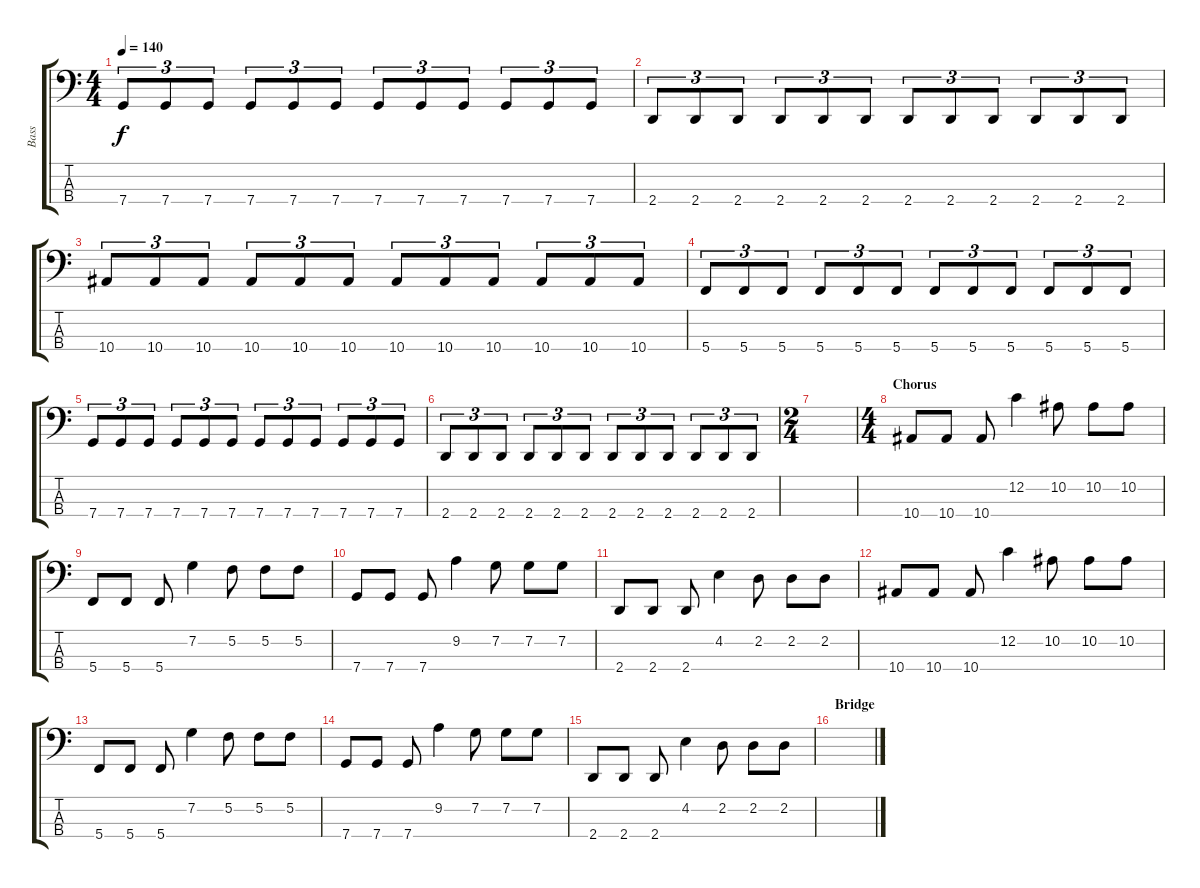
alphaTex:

\track ("Bass" "Bass") {instrument electricbasspick}
\staff {score tabs}
\tuning (F2 C2 G1 C1) {hide}
\ts (4 4)
\tempo 140
\clef f4
\ks c
7.4.8{tu (3 2) dy f} 7.4.8{tu (3 2)} 7.4.8{tu (3 2)} 7.4.8{tu (3 2)} 7.4.8{tu (3 2)} 7.4.8{tu (3 2)} 7.4.8{tu (3 2)} 7.4.8{tu (3 2)} 7.4.8{tu (3 2)} 7.4.8{tu (3 2)} 7.4.8{tu (3 2)} 7.4.8{tu (3 2)} |
2.4.8{tu (3 2)} 2.4.8{tu (3 2)} 2.4.8{tu (3 2)} 2.4.8{tu (3 2)} 2.4.8{tu (3 2)} 2.4.8{tu (3 2)} 2.4.8{tu (3 2)} 2.4.8{tu (3 2)} 2.4.8{tu (3 2)} 2.4.8{tu (3 2)} 2.4.8{tu (3 2)} 2.4.8{tu (3 2)} |
10.4.8{tu (3 2)} 10.4.8{tu (3 2)} 10.4.8{tu (3 2)} 10.4.8{tu (3 2)} 10.4.8{tu (3 2)} 10.4.8{tu (3 2)} 10.4.8{tu (3 2)} 10.4.8{tu (3 2)} 10.4.8{tu (3 2)} 10.4.8{tu (3 2)} 10.4.8{tu (3 2)} 10.4.8{tu (3 2)} |
5.4.8{tu (3 2)} 5.4.8{tu (3 2)} 5.4.8{tu (3 2)} 5.4.8{tu (3 2)} 5.4.8{tu (3 2)} 5.4.8{tu (3 2)} 5.4.8{tu (3 2)} 5.4.8{tu (3 2)} 5.4.8{tu (3 2)} 5.4.8{tu (3 2)} 5.4.8{tu (3 2)} 5.4.8{tu (3 2)} |
7.4.8{tu (3 2)} 7.4.8{tu (3 2)} 7.4.8{tu (3 2)} 7.4.8{tu (3 2)} 7.4.8{tu (3 2)} 7.4.8{tu (3 2)} 7.4.8{tu (3 2)} 7.4.8{tu (3 2)} 7.4.8{tu (3 2)} 7.4.8{tu (3 2)} 7.4.8{tu (3 2)} 7.4.8{tu (3 2)} |
2.4.8{tu (3 2)} 2.4.8{tu (3 2)} 2.4.8{tu (3 2)} 2.4.8{tu (3 2)} 2.4.8{tu (3 2)} 2.4.8{tu (3 2)} 2.4.8{tu (3 2)} 2.4.8{tu (3 2)} 2.4.8{tu (3 2)} 2.4.8{tu (3 2)} 2.4.8{tu (3 2)} 2.4.8{tu (3 2)} |
\ts (2 4)
|
\ts (4 4)
\section ("" "Chorus")
10.4.8 10.4.8 10.4.8 12.2.4 10.2.8 10.2.8 10.2.8 |
5.4.8 5.4.8 5.4.8 7.2.4 5.2.8 5.2.8 5.2.8 |
7.4.8 7.4.8 7.4.8 9.2.4 7.2.8 7.2.8 7.2.8 |
2.4.8 2.4.8 2.4.8 4.2.4 2.2.8 2.2.8 2.2.8 |
10.4.8 10.4.8 10.4.8 12.2.4 10.2.8 10.2.8 10.2.8 |
5.4.8 5.4.8 5.4.8 7.2.4 5.2.8 5.2.8 5.2.8 |
7.4.8 7.4.8 7.4.8 9.2.4 7.2.8 7.2.8 7.2.8 |
2.4.8 2.4.8 2.4.8 4.2.4 2.2.8 2.2.8 2.2.8 |
\section ("" "Bridge")
